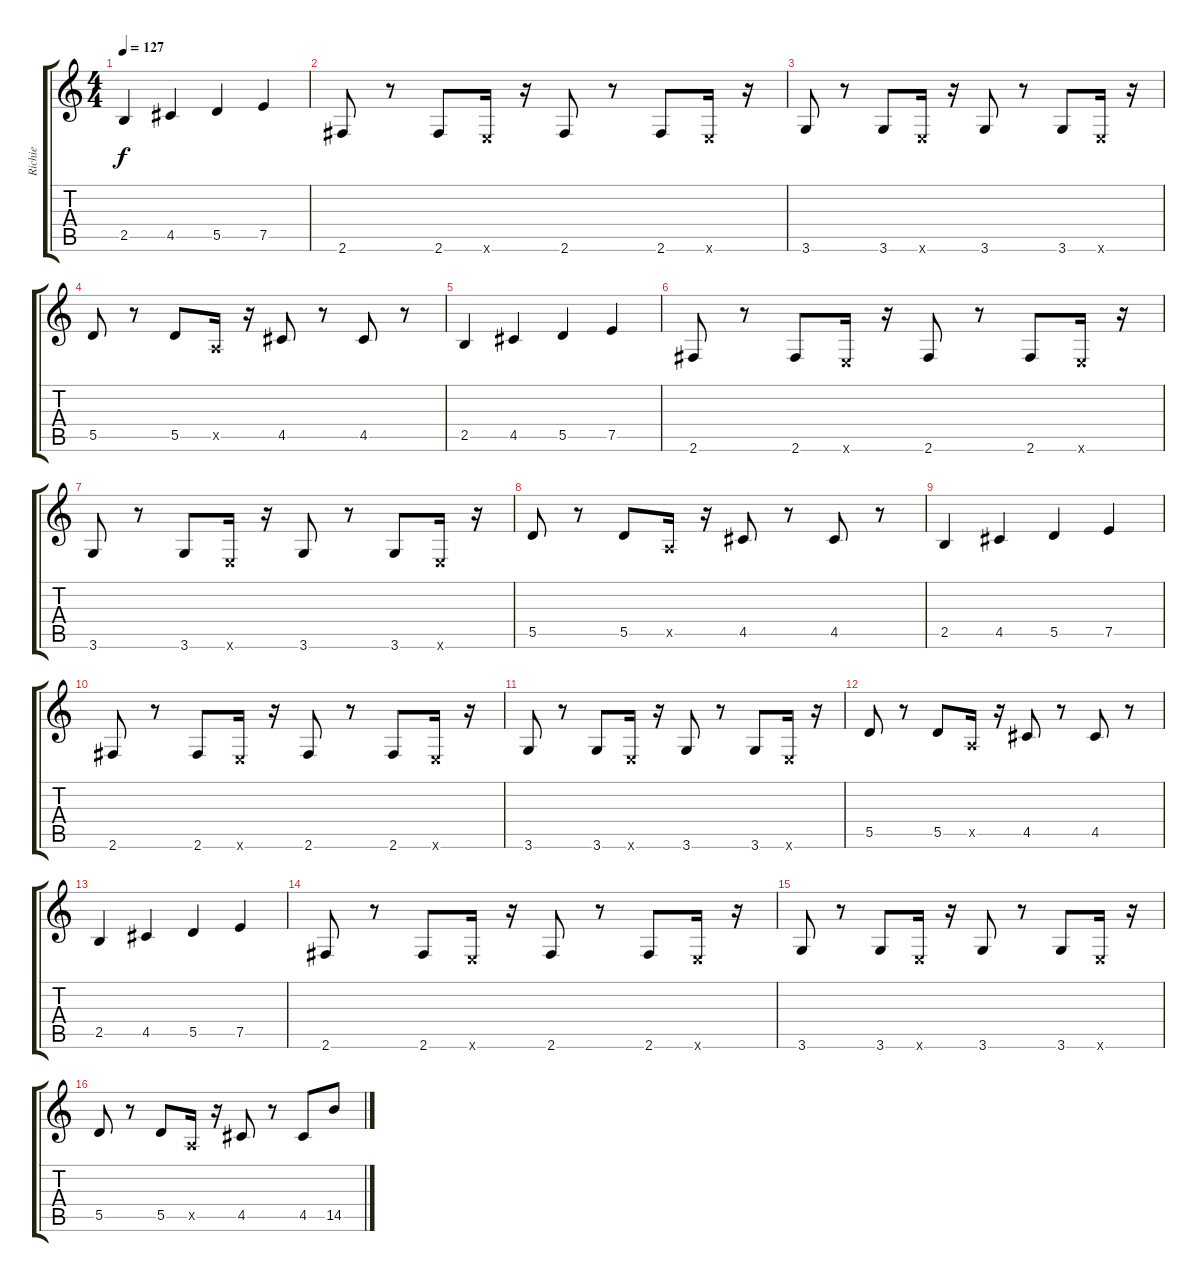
\track ("Richie" "Richie") {instrument electricbassfinger}
\staff {score tabs}
\tuning (E4 B3 G3 D3 A2 E2) {hide}
\ts (4 4)
\tempo 127
\clef g2
\ks c
2.5.4{dy f} 4.5.4 5.5.4 7.5.4 |
2.6.8 r.8 2.6.8 0.6{x}.16 r.16 2.6.8 r.8 2.6.8 0.6{x}.16 r.16 |
3.6.8 r.8 3.6.8 0.6{x}.16 r.16 3.6.8 r.8 3.6.8 0.6{x}.16 r.16 |
5.5.8 r.8 5.5.8 0.5{x}.16 r.16 4.5.8 r.8 4.5.8 r.8 |
2.5.4 4.5.4 5.5.4 7.5.4 |
2.6.8 r.8 2.6.8 0.6{x}.16 r.16 2.6.8 r.8 2.6.8 0.6{x}.16 r.16 |
3.6.8 r.8 3.6.8 0.6{x}.16 r.16 3.6.8 r.8 3.6.8 0.6{x}.16 r.16 |
5.5.8 r.8 5.5.8 0.5{x}.16 r.16 4.5.8 r.8 4.5.8 r.8 |
2.5.4 4.5.4 5.5.4 7.5.4 |
2.6.8 r.8 2.6.8 0.6{x}.16 r.16 2.6.8 r.8 2.6.8 0.6{x}.16 r.16 |
3.6.8 r.8 3.6.8 0.6{x}.16 r.16 3.6.8 r.8 3.6.8 0.6{x}.16 r.16 |
5.5.8 r.8 5.5.8 0.5{x}.16 r.16 4.5.8 r.8 4.5.8 r.8 |
2.5.4 4.5.4 5.5.4 7.5.4 |
2.6.8 r.8 2.6.8 0.6{x}.16 r.16 2.6.8 r.8 2.6.8 0.6{x}.16 r.16 |
3.6.8 r.8 3.6.8 0.6{x}.16 r.16 3.6.8 r.8 3.6.8 0.6{x}.16 r.16 |
5.5.8 r.8 5.5.8 0.5{x}.16 r.16 4.5.8 r.8 4.5.8 14.5{sl}.8
